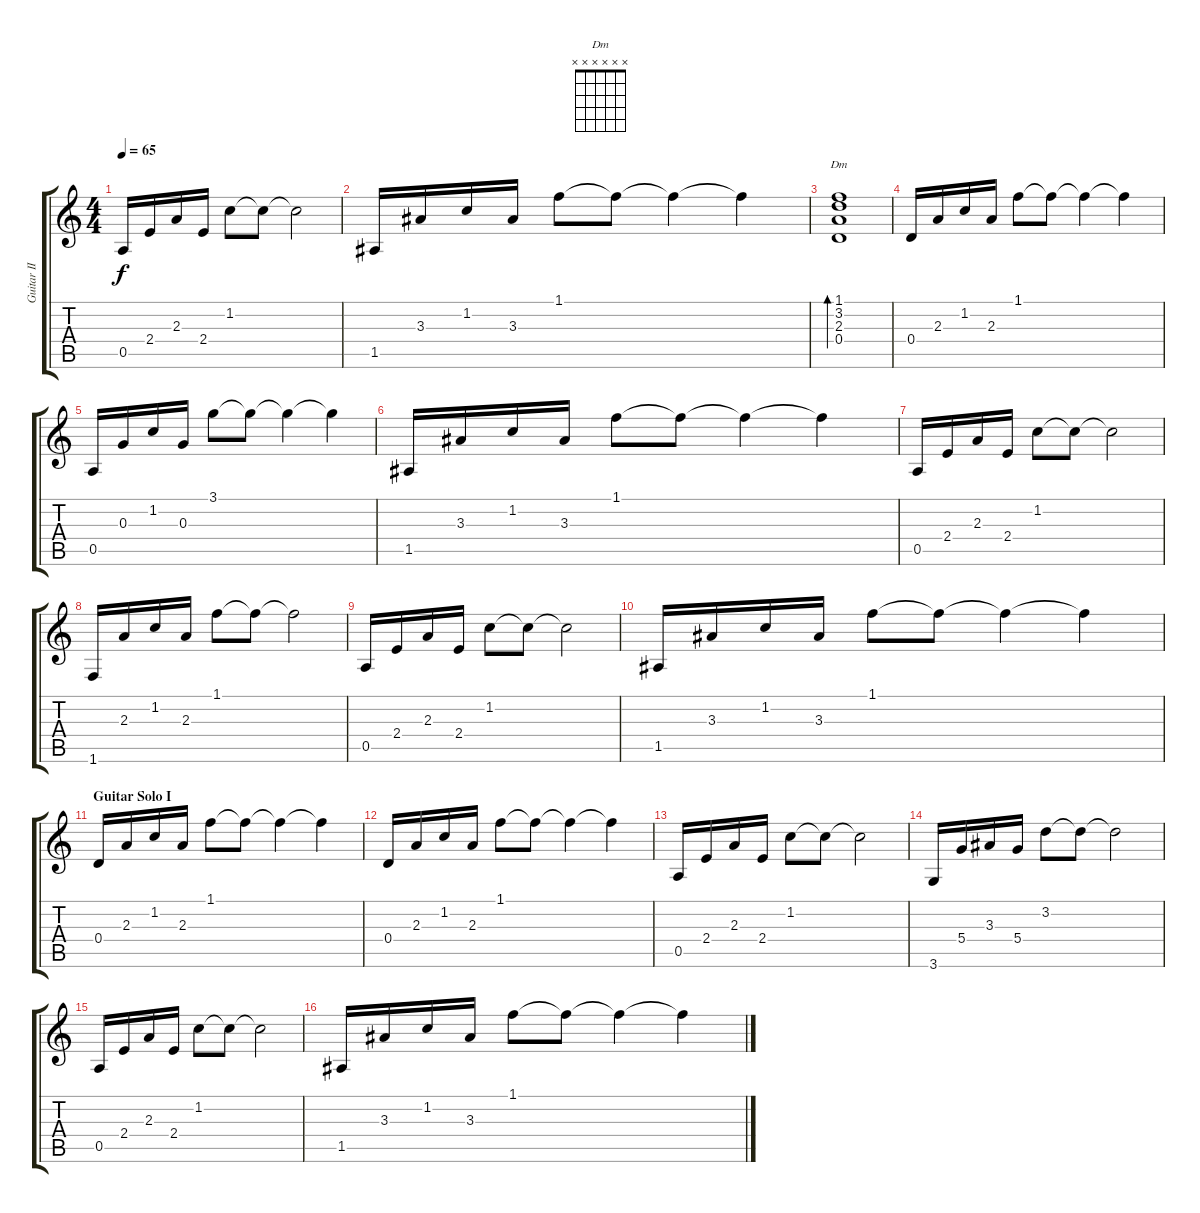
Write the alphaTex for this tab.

\track ("Guitar II" "Guitar II") {instrument electricguitarclean}
\staff {score tabs}
\tuning (E4 B3 G3 D3 A2 E2) {hide}
\chord ("Dm" x x x x x x)
\ts (4 4)
\tempo 65
\clef g2
\ks c
0.5.16{dy f} 2.4.16 2.3.16 2.4.16 1.2.8 1.2{t}.8 1.2{t}.2 |
1.5.16 3.3.16 1.2.16 3.3.16 1.1.8 1.1{t}.8 1.1{t}.4 1.1{t}.4 |
(1.1 3.2 2.3 0.4).1{bd 120 ch "Dm"} |
0.4.16 2.3.16 1.2.16 2.3.16 1.1.8 1.1{t}.8 1.1{t}.4 1.1{t}.4 |
0.5.16 0.3.16 1.2.16 0.3.16 3.1.8 3.1{t}.8 3.1{t}.4 3.1{t}.4 |
1.5.16 3.3.16 1.2.16 3.3.16 1.1.8 1.1{t}.8 1.1{t}.4 1.1{t}.4 |
0.5.16 2.4.16 2.3.16 2.4.16 1.2.8 1.2{t}.8 1.2{t}.2 |
1.6.16 2.3.16 1.2.16 2.3.16 1.1.8 1.1{t}.8 1.1{t}.2 |
0.5.16 2.4.16 2.3.16 2.4.16 1.2.8 1.2{t}.8 1.2{t}.2 |
1.5.16 3.3.16 1.2.16 3.3.16 1.1.8 1.1{t}.8 1.1{t}.4 1.1{t}.4 |
\section ("" "Guitar Solo I")
0.4.16 2.3.16 1.2.16 2.3.16 1.1.8 1.1{t}.8 1.1{t}.4 1.1{t}.4 |
0.4.16 2.3.16 1.2.16 2.3.16 1.1.8 1.1{t}.8 1.1{t}.4 1.1{t}.4 |
0.5.16 2.4.16 2.3.16 2.4.16 1.2.8 1.2{t}.8 1.2{t}.2 |
3.6.16 5.4.16 3.3.16 5.4.16 3.2.8 3.2{t}.8 3.2{t}.2 |
0.5.16 2.4.16 2.3.16 2.4.16 1.2.8 1.2{t}.8 1.2{t}.2 |
1.5.16 3.3.16 1.2.16 3.3.16 1.1.8 1.1{t}.8 1.1{t}.4 1.1{t}.4
